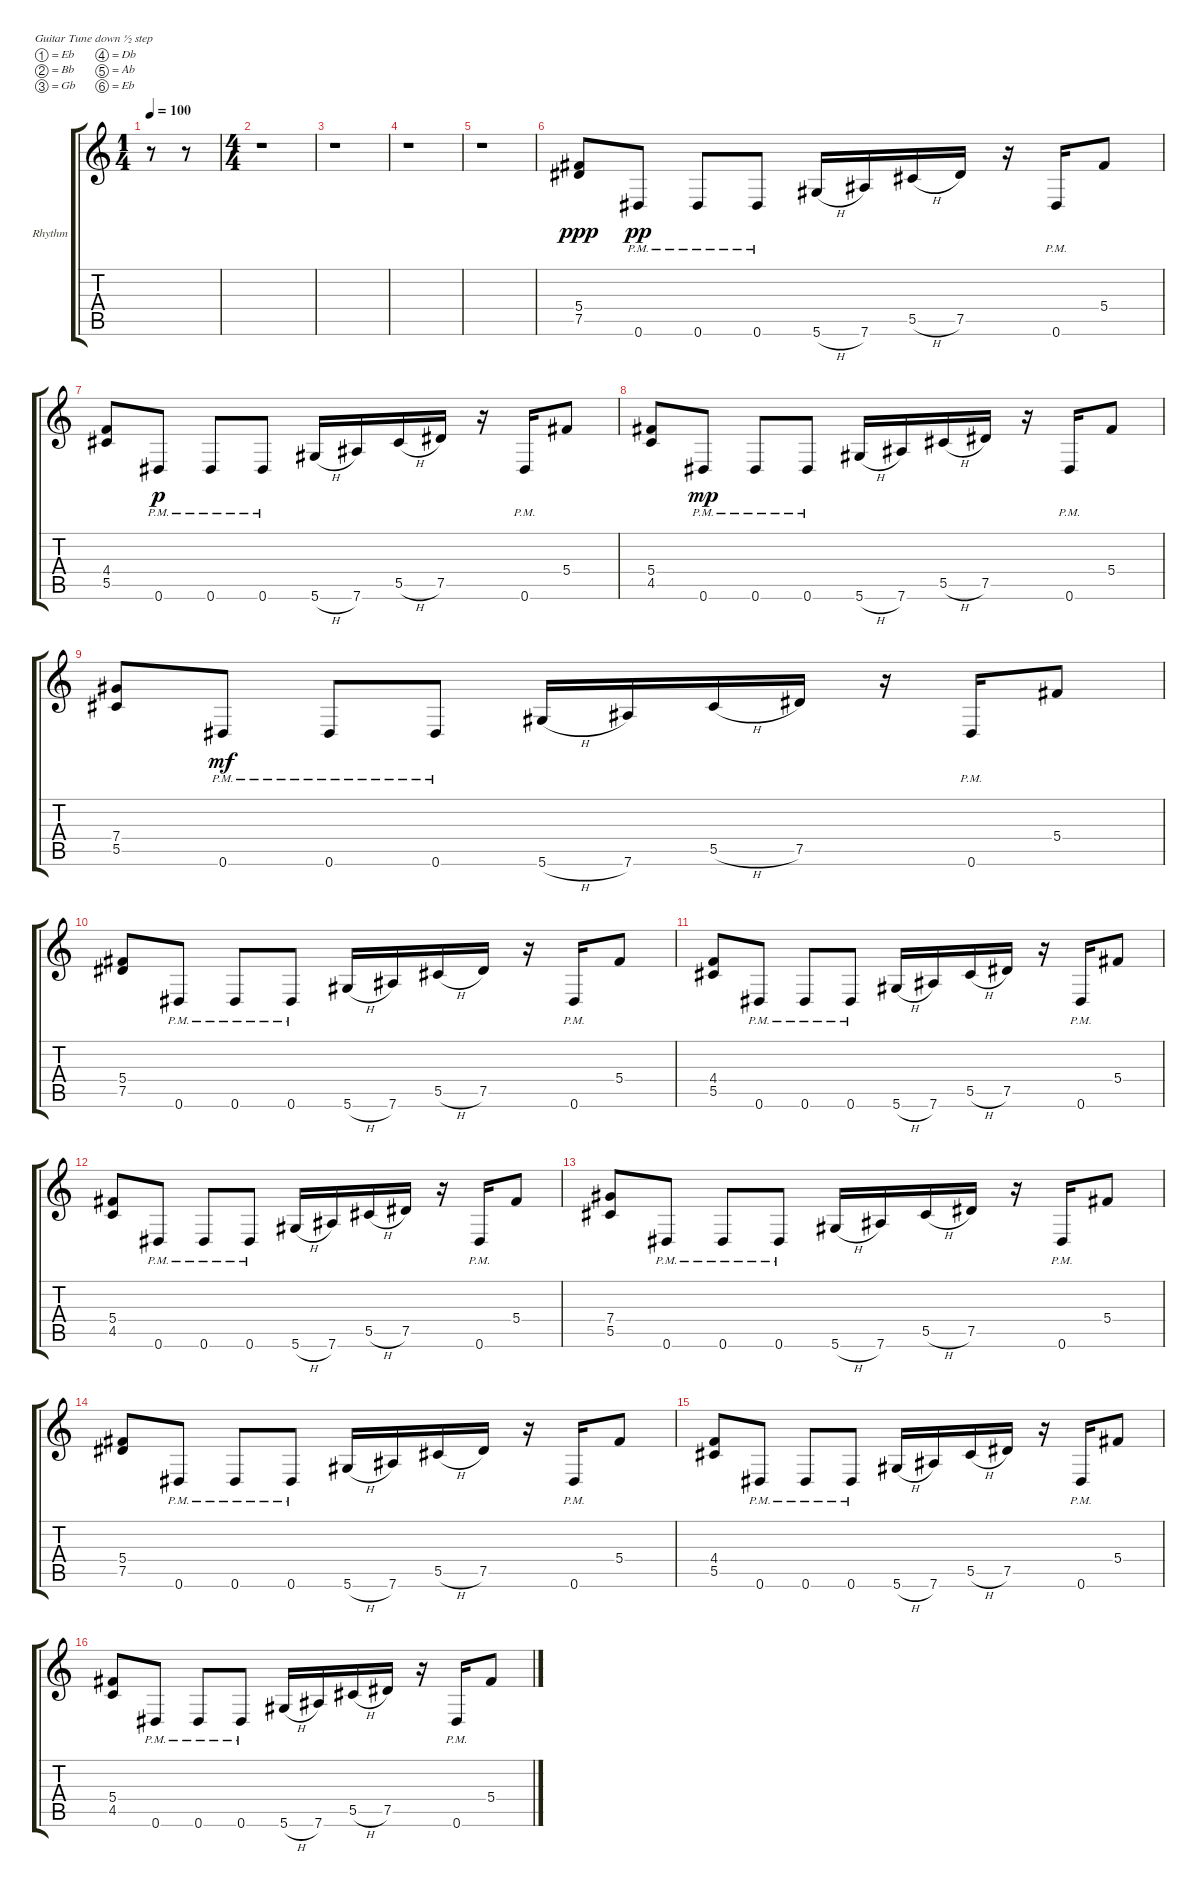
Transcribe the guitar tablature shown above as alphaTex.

\defaultSystemsLayout 4
\bracketExtendMode groupsimilarinstruments
\firstSystemTrackNameOrientation horizontal
\otherSystemsTrackNameOrientation horizontal
\track ("Dave Mustaine" "Rhythm") {instrument distortionguitar}
\staff {score tabs}
\tuning (Eb4 Bb3 Gb3 Db3 Ab2 Eb2)
\ts (1 4)
\tempo 100
\clef g2
\scale
0.395904
\ks c
r.8{dy ppp instrument distortionguitar} r.8 |
\ts (4 4)
\scale
0.395904 r.1 |
\scale
0.208191 r.1 |
\scale
0.333333 r.1 |
\scale
0.333333 r.1 |
\scale
0.333333 (5.4 7.5).8 0.6{pm}.8{dy pp} 0.6{pm}.8 0.6{pm}.8 5.6{h}.16 7.6.16 5.5{h}.16 7.5.16 r.16 0.6{pm}.16 5.4.8 |
\scale
0.333333 (4.4 5.5).8 0.6{pm}.8{dy p} 0.6{pm}.8 0.6{pm}.8 5.6{h}.16 7.6.16 5.5{h}.16 7.5.16 r.16 0.6{pm}.16 5.4.8 |
\scale
0.333333 (5.4 4.5).8 0.6{pm}.8{dy mp} 0.6{pm}.8 0.6{pm}.8 5.6{h}.16 7.6.16 5.5{h}.16 7.5.16 r.16 0.6{pm}.16 5.4.8 |
\scale
0.333333 (7.4 5.5).8 0.6{pm}.8{dy mf} 0.6{pm}.8 0.6{pm}.8 5.6{h}.16 7.6.16 5.5{h}.16 7.5.16 r.16 0.6{pm}.16 5.4.8 |
\scale
0.333333 (5.4 7.5).8 0.6{pm}.8 0.6{pm}.8 0.6{pm}.8 5.6{h}.16 7.6.16 5.5{h}.16 7.5.16 r.16 0.6{pm}.16 5.4.8 |
\scale
0.333333 (4.4 5.5).8 0.6{pm}.8 0.6{pm}.8 0.6{pm}.8 5.6{h}.16 7.6.16 5.5{h}.16 7.5.16 r.16 0.6{pm}.16 5.4.8 |
\scale
0.333333 (5.4 4.5).8 0.6{pm}.8 0.6{pm}.8 0.6{pm}.8 5.6{h}.16 7.6.16 5.5{h}.16 7.5.16 r.16 0.6{pm}.16 5.4.8 |
\scale
0.333333 (7.4 5.5).8 0.6{pm}.8 0.6{pm}.8 0.6{pm}.8 5.6{h}.16 7.6.16 5.5{h}.16 7.5.16 r.16 0.6{pm}.16 5.4.8 |
\scale
0.333333 (5.4 7.5).8 0.6{pm}.8 0.6{pm}.8 0.6{pm}.8 5.6{h}.16 7.6.16 5.5{h}.16 7.5.16 r.16 0.6{pm}.16 5.4.8 |
\scale
0.333333 (4.4 5.5).8 0.6{pm}.8 0.6{pm}.8 0.6{pm}.8 5.6{h}.16 7.6.16 5.5{h}.16 7.5.16 r.16 0.6{pm}.16 5.4.8 |
\scale
0.333333 (5.4 4.5).8 0.6{pm}.8 0.6{pm}.8 0.6{pm}.8 5.6{h}.16 7.6.16 5.5{h}.16 7.5.16 r.16 0.6{pm}.16 5.4.8
